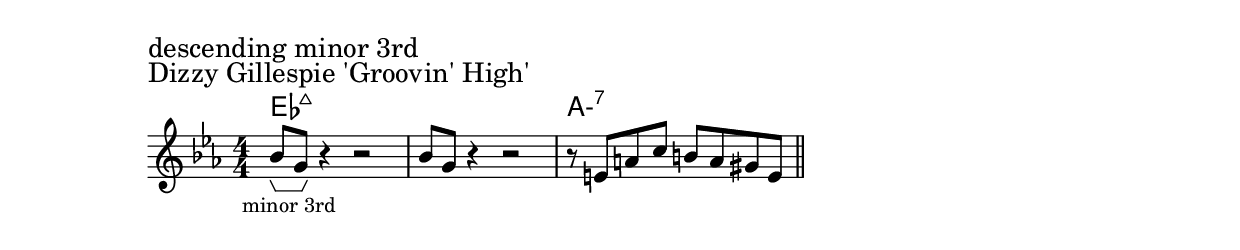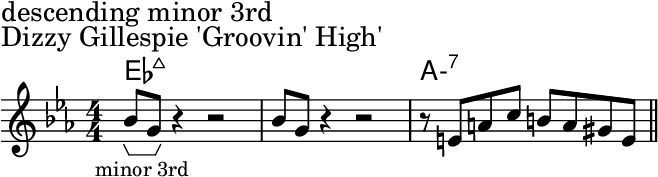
\version "2.24.4"
\language "english"
#(ly:set-option 'crop #t)
\score {
  \midi {
    \tempo 4=140
  }
  \layout {
    \context {
      \Score
      \omit BarNumber
    }
    \context {
      \Voice
      \consists Horizontal_bracket_engraver
    }
  }
  {
    <<
    \chords{
      \set noChordSymbol = ""
      \set minorChordModifier = \markup { "-" }
      \skip \ppp % spacer to set voice volume
      ef1:maj7 r1 a1:min7
    }
    \new Staff {
      \key ef \major
      \numericTimeSignature
      \time 4/4
      \clef treble
      {
        \sectionLabel \markup \left-column {
          "descending minor 3rd"
          "Dizzy Gillespie 'Groovin' High'"
        }
        \relative {
          \skip \f % spacer to set voice volume
          \once\override HorizontalBracketText.text = "minor 3rd"
          bf'8 \startGroup g8 \stopGroup r4 r2 |
          bf8 g8 r4 r2 |
          r8 e a c b a gs e
          \bar "||"
        }
      }
    }
    >>
  }
}
